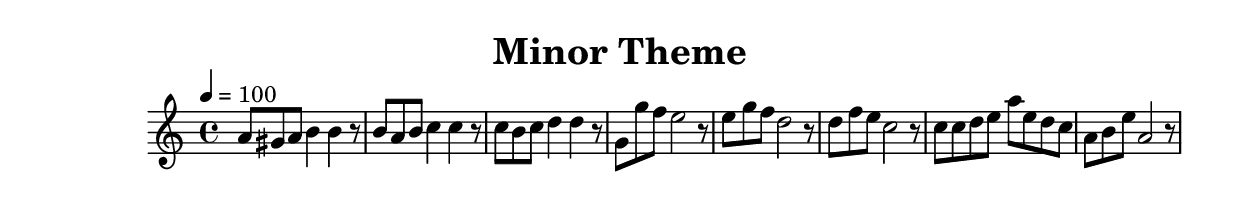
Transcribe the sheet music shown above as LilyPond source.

\version "2.18.2"


%% 6 5# 6 77
%% 76711
%% 17122
%% 5,5'43

%% 3542
%% 2431

%% 112363216736

\header {
  title = "Minor Theme"
}

global = {
  \time 4/4
  \key c \major
  \tempo 4=100
}

melody = \relative c'' {
  \global

a8 gis8 a8 b4 b4 r8
b8 a8 b8 c4 c4 r8
c8 b8 c8 d4 d4 r8
g,8 g'8 f8 e2 r8 

e8 g8 f8 d2 r8 
d8 f8 e8 c2 r8

c8 c8 d8 e8 a8 e d c 
a8 b e a,2 r8
  
}

words = \lyricmode {
  % words go here
}

\score {
  <<
    \new Staff \with{midiInstrument=violin} { \melody }
    \addlyrics { \words }
  >>
  \layout { }
  \midi { }
}

